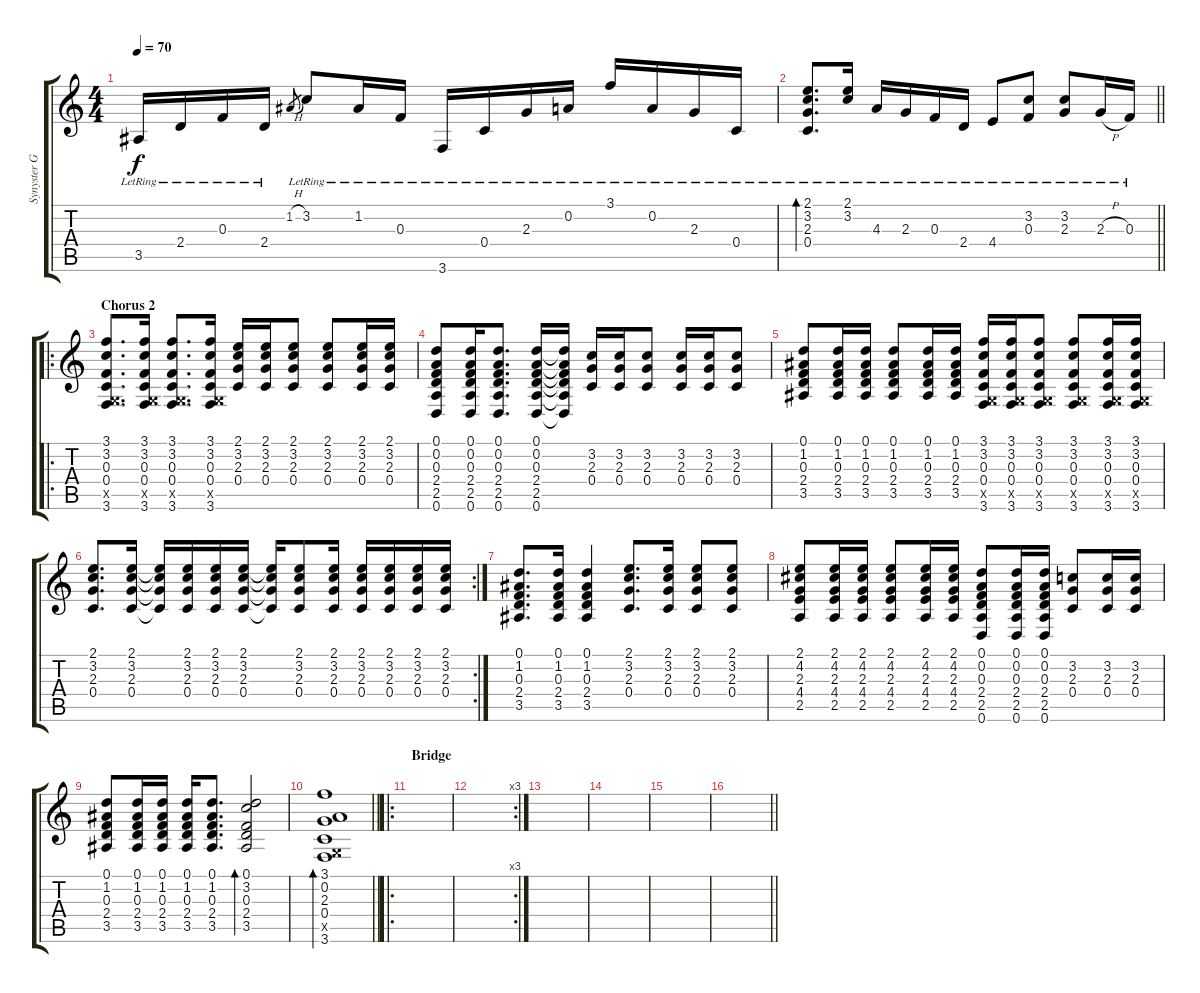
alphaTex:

\track ("Synyster Gates | Gtr. 1 - 1step down" "Synyster G") {instrument acousticguitarsteel}
\staff {score tabs}
\tuning (D4 A3 F3 C3 G2 D2) {hide}
\ts (4 4)
\tempo 70
\clef g2
\ks c
3.5{lr}.16{dy f} 2.4{lr}.16 0.3{lr}.16 2.4{lr}.16 1.2{h}.8{gr} 3.2{lr}.8 1.2{lr}.16 0.3{lr}.16 3.6{lr}.16 0.4{lr}.16 2.3{lr}.16 0.2{lr}.16 3.1{lr}.16 0.2{lr}.16 2.3{lr}.16 0.4{lr}.16 |
\barLineRight lightlight
(2.1{lr} 3.2{lr} 2.3{lr} 0.4{lr}).8{d bd 60} (2.1{lr} 3.2{lr}).16 4.3{lr}.16 2.3{lr}.16 0.3{lr}.16 2.4{lr}.16 4.4{lr}.8 (3.2{lr} 0.3{lr}).8 (3.2{lr} 2.3{lr}).8 2.3{h lr}.16 0.3{lr}.16 |
\ro
\section ("" "Chorus 2")
(3.1 3.2 0.3 0.4 0.5{x} 3.6).8{d} (3.1 3.2 0.3 0.4 0.5{x} 3.6).16 (3.1 3.2 0.3 0.4 0.5{x} 3.6).8{d} (3.1 3.2 0.3 0.4 0.5{x} 3.6).16 (2.1 3.2 2.3 0.4).16 (2.1 3.2 2.3 0.4).16 (2.1 3.2 2.3 0.4).8 (2.1 3.2 2.3 0.4).8 (2.1 3.2 2.3 0.4).16 (2.1 3.2 2.3 0.4).16 |
(0.1 0.2 0.3 2.4 2.5 0.6).8 (0.1 0.2 0.3 2.4 2.5 0.6).16 (0.1 0.2 0.3 2.4 2.5 0.6).8{d} (0.1 0.2 0.3 2.4 2.5 0.6).16 (0.1{t} 0.2{t} 0.3{t} 2.4{t} 2.5{t} 0.6{t}).16 (3.2 2.3 0.4).16 (3.2 2.3 0.4).16 (3.2 2.3 0.4).8 (3.2 2.3 0.4).16 (3.2 2.3 0.4).16 (3.2 2.3 0.4).8 |
(0.1 1.2 0.3 2.4 3.5).8 (0.1 1.2 0.3 2.4 3.5).16 (0.1 1.2 0.3 2.4 3.5).16 (0.1 1.2 0.3 2.4 3.5).8 (0.1 1.2 0.3 2.4 3.5).16 (0.1 1.2 0.3 2.4 3.5).16 (3.1 3.2 0.3 0.4 0.5{x} 3.6).16 (3.1 3.2 0.3 0.4 0.5{x} 3.6).16 (3.1 3.2 0.3 0.4 0.5{x} 3.6).8 (3.1 3.2 0.3 0.4 0.5{x} 3.6).8 (3.1 3.2 0.3 0.4 0.5{x} 3.6).16 (3.1 3.2 0.3 0.4 0.5{x} 3.6).16 |
\rc 2
(2.1 3.2 2.3 0.4).8{d} (2.1 3.2 2.3 0.4).16 (2.1{t} 3.2{t} 2.3{t} 0.4{t}).16 (2.1 3.2 2.3 0.4).16 (2.1 3.2 2.3 0.4).16 (2.1 3.2 2.3 0.4).16 (2.1{t} 3.2{t} 2.3{t} 0.4{t}).16 (2.1 3.2 2.3 0.4).8 (2.1 3.2 2.3 0.4).16 (2.1 3.2 2.3 0.4).16 (2.1 3.2 2.3 0.4).16 (2.1 3.2 2.3 0.4).16 (2.1 3.2 2.3 0.4).16 |
(0.1 1.2 0.3 2.4 3.5).8{d} (0.1 1.2 0.3 2.4 3.5).16 (0.1 1.2 0.3 2.4 3.5).4 (2.1 3.2 2.3 0.4).8{d} (2.1 3.2 2.3 0.4).16 (2.1 3.2 2.3 0.4).8 (2.1 3.2 2.3 0.4).8 |
(2.1 4.2 2.3 4.4 2.5).8 (2.1 4.2 2.3 4.4 2.5).16 (2.1 4.2 2.3 4.4 2.5).16 (2.1 4.2 2.3 4.4 2.5).8 (2.1 4.2 2.3 4.4 2.5).16 (2.1 4.2 2.3 4.4 2.5).16 (0.1 0.2 0.3 2.4 2.5 0.6).8 (0.1 0.2 0.3 2.4 2.5 0.6).16 (0.1 0.2 0.3 2.4 2.5 0.6).16 (3.2 2.3 0.4).8 (3.2 2.3 0.4).16 (3.2 2.3 0.4).16 |
(0.1 1.2 0.3 2.4 3.5).8 (0.1 1.2 0.3 2.4 3.5).16 (0.1 1.2 0.3 2.4 3.5).16 (0.1 1.2 0.3 2.4 3.5).16 (0.1 1.2 0.3 2.4 3.5).8{d} (0.1 3.2 0.3 2.4 3.5).2{bd 60} |
\barLineRight lightlight
(3.1 0.2 2.3 0.4 0.5{x} 3.6).1{bd 60} |
\ro
\section ("" "Bridge")
|
\rc 3
|
|
|
|
\barLineRight lightlight
